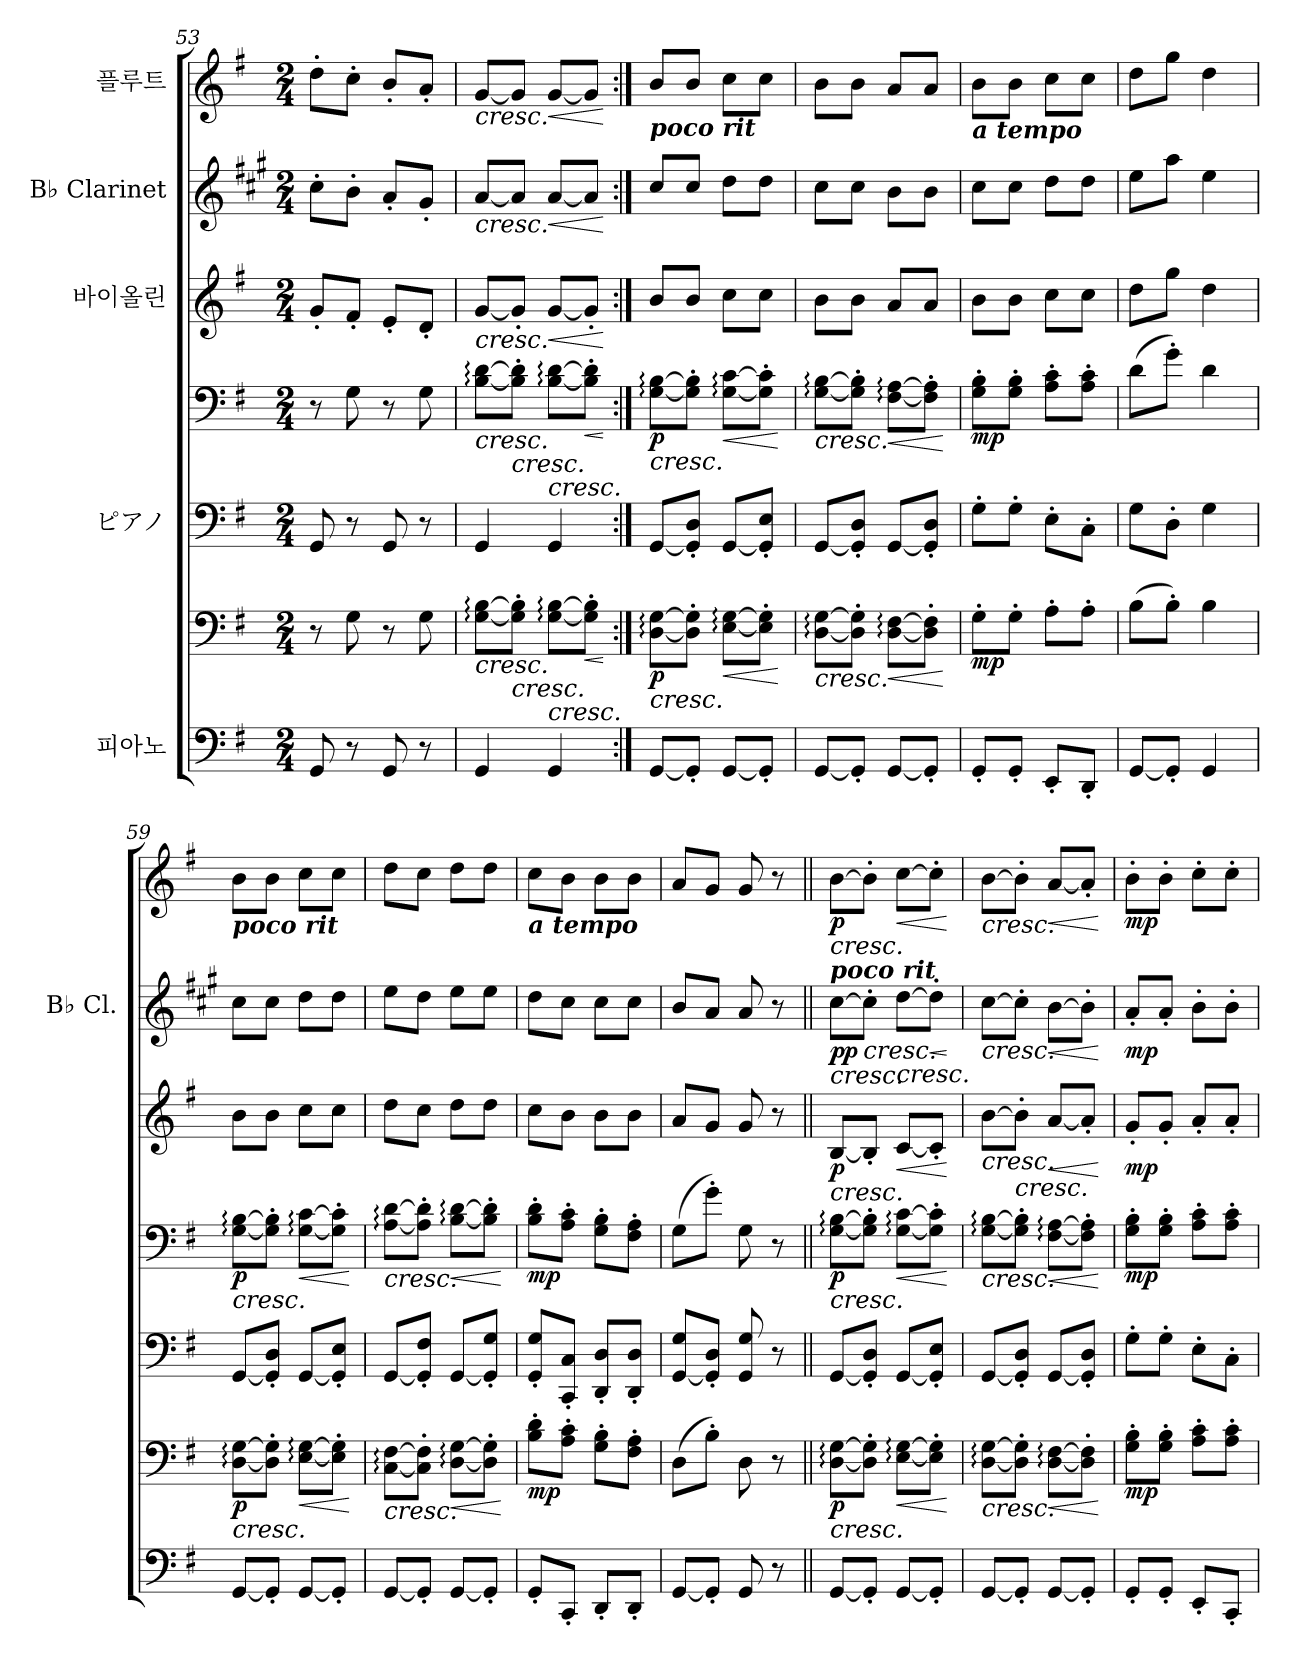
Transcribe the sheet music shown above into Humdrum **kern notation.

**kern	**kern	**dynam	**kern	**kern	**dynam	**kern	**dynam	**kern	**dynam	**kern	**dynam
*part5	*part5	*part5	*part4	*part4	*part4	*part3	*part3	*part2	*part2	*part1	*part1
*staff7	*staff6	*staff6/7	*staff5	*staff4	*staff4/5	*staff3	*staff3	*staff2	*staff2	*staff1	*staff1
*I"피아노	*	*	*I"ピアノ	*	*	*I"바이올린	*	*I"B♭ Clarinet	*	*I"플루트	*
*	*	*	*	*	*	*	*	*I'B♭ Cl.	*	*	*
*clefF4	*clefF4	*	*clefF4	*clefF4	*	*clefG2	*	*clefG2	*	*clefG2	*
*	*	*	*	*	*	*	*	*ITrd1c2	*	*	*
*k[f#]	*k[f#]	*	*k[f#]	*k[f#]	*	*k[f#]	*	*k[f#]	*	*k[f#]	*
*M2/4	*M2/4	*	*M2/4	*M2/4	*	*M2/4	*	*M2/4	*	*M2/4	*
=53	=53	=53	=53	=53	=53	=53	=53	=53	=53	=53	=53
8GG/	8r	.	8GG/	8r	.	8g'/L	.	8b'\L	.	8dd'\L	.
8r	8G\	.	8r	8G\	.	8f#'/J	.	8a'\J	.	8cc'\J	.
8GG/	8r	.	8GG/	8r	.	8e'/L	.	8g'/L	.	8b'/L	.
8r	8G\	.	8r	8G\	.	8d'/J	.	8f#'/J	.	8a'/J	.
=54	=54	=54	=54	=54	=54	=54	=54	=54	=54	=54	=54
!	!	!LO:HP:b	!	!	!LO:HP:b	!	!LO:HP:b	!	!LO:HP:b	!	!LO:HP:b
4GG/	[8G\: [8B\:L	<	4GG/	[8B\: [8d\:L	<	[8g/L	<	[8g/L	<	[8g/L	<
!	!	!LO:HP:b	!	!	!LO:HP:b	!	!	!	!	!	!
.	8G\]' 8B\]'J	<	.	8B\]' 8d\]'J	<	8g'/J]	.	8g/J]	.	8g/J]	.
!	!	!LO:HP:b	!	!	!LO:HP:b	!	!LO:HP:b	!	!LO:HP:b	!	!LO:HP:b
4GG/	[8G\: [8B\:L	<	4GG/	[8B\: [8d\:L	<	[8g/L	<	[8g/L	<	[8g/L	<
!	!	!LO:HP:b	!	!	!LO:HP:b	!	!	!	!	!	!
.	8G\]' 8B\]'J	<	.	8B\]' 8d\]'J	<	8g'/J]	.	8g/J]	.	8g/J]	.
.	.	[ [ [ [	.	.	[ [ [ [	.	[ [	.	[ [	.	[ [
!!LO:PB:g=z
=55:|!	=55:|!	=55:|!	=55:|!	=55:|!	=55:|!	=55:|!	=55:|!	=55:|!	=55:|!	=55:|!	=55:|!
*	*	*	*	*	*	*	*	*	*	*MM69	*
!	!	!	!	!	!	!	!	!	!	!LO:TX:b:Bi:t=poco rit	!
!	!	!LO:HP:b	!	!	!LO:HP:b	!	!	!	!	!	!
!	!	!LO:DY:n=1:b	!	!	!LO:DY:n=1:b	!	!	!	!	!	!
[8GG/L	[8D\: [8G\:L	< p	[8GG/L	[8G\: [8B\:L	< p	8b/L	.	8b/L	.	8b/L	.
8GG'/J]	8D\]' 8G\]'J	.	8GG/]' 8D/'J	8G\]' 8B\]'J	.	8b/J	.	8b/J	.	8b/J	.
!	!	!LO:HP:b	!	!	!LO:HP:b	!	!	!	!	!	!
[8GG/L	[8E\: [8G\:L	<	[8GG/L	[8G\: [8c\:L	<	8cc\L	.	8cc\L	.	8cc\L	.
8GG'/J]	8E\]' 8G\]'J	.	8GG/]' 8E/'J	8G\]' 8c\]'J	.	8cc\J	.	8cc\J	.	8cc\J	.
.	.	[ [	.	.	[ [	.	.	.	.	.	.
=56	=56	=56	=56	=56	=56	=56	=56	=56	=56	=56	=56
!	!	!LO:HP:b	!	!	!LO:HP:b	!	!	!	!	!	!
[8GG/L	[8D\: [8G\:L	<	[8GG/L	[8G\: [8B\:L	<	8b\L	.	8b\L	.	8b\L	.
8GG'/J]	8D\]' 8G\]'J	.	8GG/]' 8D/'J	8G\]' 8B\]'J	.	8b\J	.	8b\J	.	8b\J	.
!	!	!LO:HP:b	!	!	!LO:HP:b	!	!	!	!	!	!
[8GG/L	[8D\: [8F#\:L	<	[8GG/L	[8F#\: [8A\:L	<	8a/L	.	8a\L	.	8a/L	.
8GG'/J]	8D\]' 8F#\]'J	.	8GG/]' 8D/'J	8F#\]' 8A\]'J	.	8a/J	.	8a\J	.	8a/J	.
.	.	[ [	.	.	[ [	.	.	.	.	.	.
=57	=57	=57	=57	=57	=57	=57	=57	=57	=57	=57	=57
*	*	*	*	*	*	*	*	*	*	*MM160	*
!	!	!	!	!	!	!	!	!	!	!LO:TX:b:Bi:t=a tempo	!
!	!	!LO:DY:b	!	!	!LO:DY:b	!	!	!	!	!	!
8GG'/L	8G'\L	mp	8G'\L	8G\' 8B\'L	mp	8b\L	.	8b\L	.	8b\L	.
8GG'/J	8G'\J	.	8G'\J	8G\' 8B\'J	.	8b\J	.	8b\J	.	8b\J	.
8EE'/L	8A'\L	.	8E'\L	8A\' 8c\'L	.	8cc\L	.	8cc\L	.	8cc\L	.
8DD'/J	8A'\J	.	8C'\J	8A\' 8c\'J	.	8cc\J	.	8cc\J	.	8cc\J	.
=58	=58	=58	=58	=58	=58	=58	=58	=58	=58	=58	=58
[8GG/L	(>8B\L	.	8G\L	(>8d\L	.	8dd\L	.	8dd\L	.	8dd\L	.
8GG'/J]	8B'\J)	.	8D'\J	8g'\J)	.	8gg\J	.	8gg\J	.	8gg\J	.
4GG/	4B\	.	4G\	4d\	.	4dd\	.	4dd\	.	4dd\	.
=59	=59	=59	=59	=59	=59	=59	=59	=59	=59	=59	=59
*	*	*	*	*	*	*	*	*	*	*MM69	*
!	!	!	!	!	!	!	!	!	!	!LO:TX:b:Bi:t=poco rit	!
!	!	!LO:HP:b	!	!	!LO:HP:b	!	!	!	!	!	!
!	!	!LO:DY:n=1:b	!	!	!LO:DY:n=1:b	!	!	!	!	!	!
[8GG/L	[8D\: [8G\:L	< p	[8GG/L	[8G\: [8B\:L	< p	8b\L	.	8b\L	.	8b\L	.
8GG'/J]	8D\]' 8G\]'J	.	8GG/]' 8D/'J	8G\]' 8B\]'J	.	8b\J	.	8b\J	.	8b\J	.
!	!	!LO:HP:b	!	!	!LO:HP:b	!	!	!	!	!	!
[8GG/L	[8E\: [8G\:L	<	[8GG/L	[8G\: [8c\:L	<	8cc\L	.	8cc\L	.	8cc\L	.
8GG'/J]	8E\]' 8G\]'J	.	8GG/]' 8E/'J	8G\]' 8c\]'J	.	8cc\J	.	8cc\J	.	8cc\J	.
.	.	[ [	.	.	[ [	.	.	.	.	.	.
=60	=60	=60	=60	=60	=60	=60	=60	=60	=60	=60	=60
!	!	!LO:HP:b	!	!	!LO:HP:b	!	!	!	!	!	!
[8GG/L	[8C\: [8F#\:L	<	[8GG/L	[8A\: [8d\:L	<	8dd\L	.	8dd\L	.	8dd\L	.
8GG'/J]	8C\]' 8F#\]'J	.	8GG/]' 8F#/'J	8A\]' 8d\]'J	.	8cc\J	.	8cc\J	.	8cc\J	.
!	!	!LO:HP:b	!	!	!LO:HP:b	!	!	!	!	!	!
[8GG/L	[8D\: [8G\:L	<	[8GG/L	[8B\: [8d\:L	<	8dd\L	.	8dd\L	.	8dd\L	.
8GG'/J]	8D\]' 8G\]'J	.	8GG/]' 8G/'J	8B\]' 8d\]'J	.	8dd\J	.	8dd\J	.	8dd\J	.
.	.	[ [	.	.	[ [	.	.	.	.	.	.
=61	=61	=61	=61	=61	=61	=61	=61	=61	=61	=61	=61
*	*	*	*	*	*	*	*	*	*	*MM160	*
!	!	!	!	!	!	!	!	!	!	!LO:TX:b:Bi:t=a tempo	!
!	!	!LO:DY:b	!	!	!LO:DY:b	!	!	!	!	!	!
8GG'/L	8B\' 8d\'L	mp	8GG/' 8G/'L	8B\' 8d\'L	mp	8cc\L	.	8cc\L	.	8cc\L	.
8CC'/J	8A\' 8c\'J	.	8CC/' 8C/'J	8A\' 8c\'J	.	8b\J	.	8b\J	.	8b\J	.
8DD'/L	8G\' 8B\'L	.	8DD/' 8D/'L	8G\' 8B\'L	.	8b\L	.	8b\L	.	8b\L	.
8DD'/J	8F#\' 8A\'J	.	8DD/' 8D/'J	8F#\' 8A\'J	.	8b\J	.	8b\J	.	8b\J	.
!!LO:PB:g=z
=62	=62	=62	=62	=62	=62	=62	=62	=62	=62	=62	=62
[8GG/L	(>8D\L	.	[8GG/ 8G/L	(>8G\L	.	8a/L	.	8a/L	.	8a/L	.
8GG'/J]	8B'\J)	.	8GG/]' 8D/'J	8g'\J)	.	8g/J	.	8g/J	.	8g/J	.
8GG/	8D\	.	8GG/ 8G/	8G\	.	8g/	.	8g/	.	8g/	.
8r	8r	.	8r	8r	.	8r	.	8r	.	8r	.
=63||	=63||	=63||	=63||	=63||	=63||	=63||	=63||	=63||	=63||	=63||	=63||
!!LO:REH:place=s1:a:B:fs=14:t=H
*	*	*	*	*	*	*	*	*	*	*MM69	*
!	!	!	!	!	!	!	!	!	!	!LO:TX:b:Bi:t=poco rit	!
!	!	!LO:HP:b	!	!	!LO:HP:b	!	!LO:HP:b	!	!LO:HP:b	!	!LO:HP:b
!	!	!LO:DY:n=1:b	!	!	!LO:DY:n=1:b	!	!LO:DY:n=1:b	!	!LO:DY:n=1:b	!	!
!	!	!	!	!	!	!	!	!	!LO:DY:n=2:b	!	!LO:DY:n=1:b
[8GG/L	[8D\: [8G\:L	< p	[8GG/L	[8G\: [8B\:L	< p	[8B/L	< p	[8b\L	< p p	[8b\L	< p
!	!	!	!	!	!	!	!	!	!LO:HP:b	!	!
8GG'/J]	8D\]' 8G\]'J	.	8GG/]' 8D/'J	8G\]' 8B\]'J	.	8B'/J]	.	8b'\J]	<	8b'\J]	.
!	!	!LO:HP:b	!	!	!LO:HP:b	!	!LO:HP:b	!	!LO:HP:b	!	!LO:HP:b
[8GG/L	[8E\: [8G\:L	<	[8GG/L	[8G\: [8c\:L	<	[8c/L	<	[8cc\L	<	[8cc\L	<
!	!	!	!	!	!	!	!	!	!LO:HP:b	!	!
8GG'/J]	8E\]' 8G\]'J	.	8GG/]' 8E/'J	8G\]' 8c\]'J	.	8c'/J]	.	8cc'\J]	<	8cc'\J]	.
.	.	[ [	.	.	[ [	.	[ [	.	[ [ [ [	.	[ [
=64	=64	=64	=64	=64	=64	=64	=64	=64	=64	=64	=64
!	!	!LO:HP:b	!	!	!LO:HP:b	!	!LO:HP:b	!	!LO:HP:b	!	!LO:HP:b
[8GG/L	[8D\: [8G\:L	<	[8GG/L	[8G\: [8B\:L	<	[8b\L	<	[8b\L	<	[8b\L	<
!	!	!	!	!	!	!	!LO:HP:b	!	!	!	!
8GG'/J]	8D\]' 8G\]'J	.	8GG/]' 8D/'J	8G\]' 8B\]'J	.	8b'\J]	<	8b'\J]	.	8b'\J]	.
!	!	!LO:HP:b	!	!	!LO:HP:b	!	!LO:HP:b	!	!LO:HP:b	!	!LO:HP:b
[8GG/L	[8D\: [8F#\:L	<	[8GG/L	[8F#\: [8A\:L	<	[8a/L	<	[8a\L	<	[8a/L	<
8GG'/J]	8D\]' 8F#\]'J	.	8GG/]' 8D/'J	8F#\]' 8A\]'J	.	8a'/J]	.	8a'\J]	.	8a'/J]	.
.	.	[ [	.	.	[ [	.	[ [ [	.	[ [	.	[ [
=65	=65	=65	=65	=65	=65	=65	=65	=65	=65	=65	=65
*	*	*	*	*	*	*	*	*	*	*MM160	*
!	!	!LO:DY:b	!	!	!LO:DY:b	!	!LO:DY:b	!	!LO:DY:b	!	!LO:DY:b
8GG'/L	8G\' 8B\'L	mp	8G'\L	8G\' 8B\'L	mp	8g'/L	mp	8g'/L	mp	8b'\L	mp
8GG'/J	8G\' 8B\'J	.	8G'\J	8G\' 8B\'J	.	8g'/J	.	8g'/J	.	8b'\J	.
8EE'/L	8A\' 8c\'L	.	8E'\L	8A\' 8c\'L	.	8a'/L	.	8a'\L	.	8cc'\L	.
8CC'/J	8A\' 8c\'J	.	8C'\J	8A\' 8c\'J	.	8a'/J	.	8a'\J	.	8cc'\J	.
=	=	=	=	=	=	=	=	=	=	=	=
*-	*-	*-	*-	*-	*-	*-	*-	*-	*-	*-	*-
